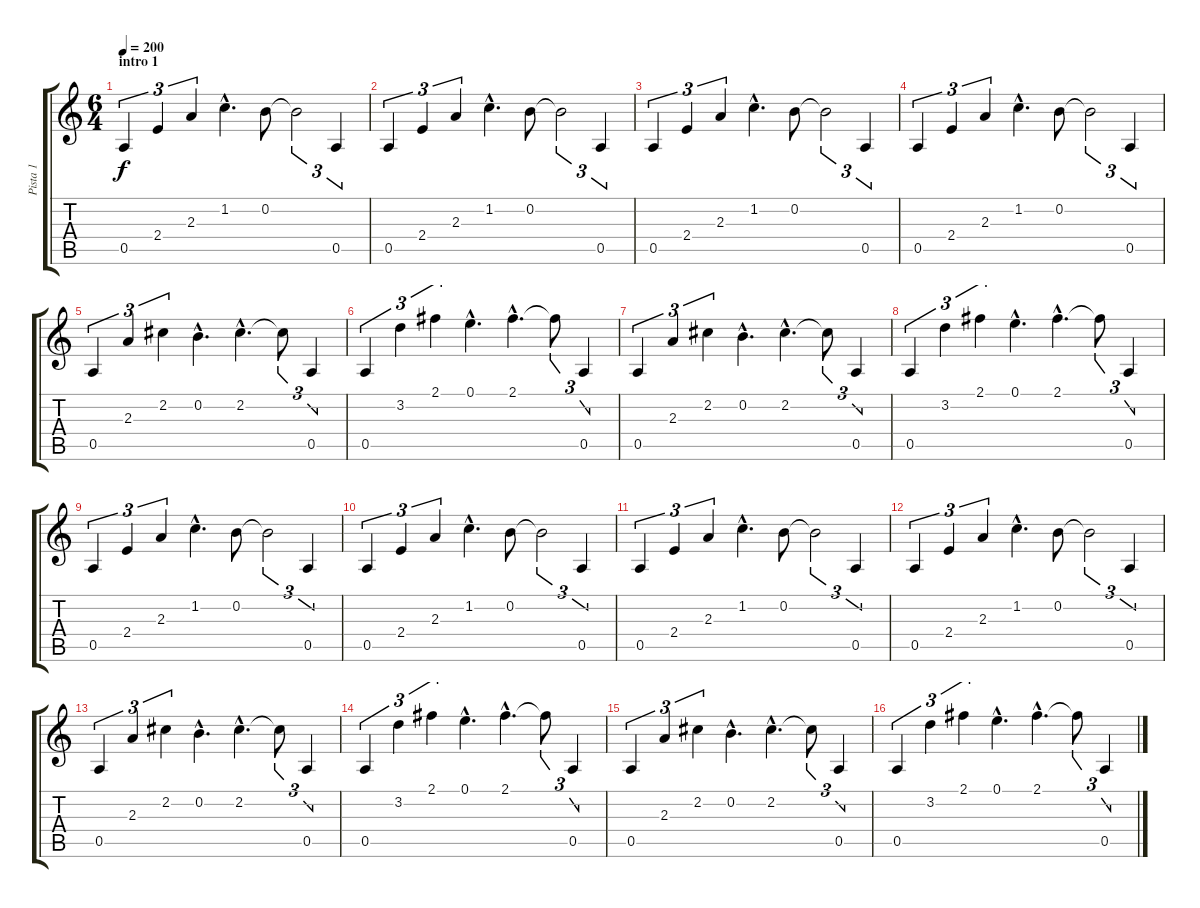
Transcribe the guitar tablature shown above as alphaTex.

\track ("Pista 1" "Pista 1") {instrument acousticguitarsteel}
\staff {score tabs}
\tuning (E4 B3 G3 D3 A2 E2) {hide}
\ts (6 4)
\section ("" "intro 1")
\tempo 200
\clef g2
\ks c
0.5.4{tu (3 2) dy f instrument acousticguitarsteel} 2.4.4{tu (3 2)} 2.3.4{tu (3 2)} 1.2{hac}.4{d} 0.2.8 0.2{t}.2{tu (3 2)} 0.5.4{tu (3 2)} |
0.5.4{tu (3 2)} 2.4.4{tu (3 2)} 2.3.4{tu (3 2)} 1.2{hac}.4{d} 0.2.8 0.2{t}.2{tu (3 2)} 0.5.4{tu (3 2)} |
0.5.4{tu (3 2)} 2.4.4{tu (3 2)} 2.3.4{tu (3 2)} 1.2{hac}.4{d} 0.2.8 0.2{t}.2{tu (3 2)} 0.5.4{tu (3 2)} |
0.5.4{tu (3 2)} 2.4.4{tu (3 2)} 2.3.4{tu (3 2)} 1.2{hac}.4{d} 0.2.8 0.2{t}.2{tu (3 2)} 0.5.4{tu (3 2)} |
0.5.4{tu (3 2)} 2.3.4{tu (3 2)} 2.2.4{tu (3 2)} 0.2{hac}.4{d} 2.2{hac}.4{d} 2.2{t}.8{tu (3 2)} 0.5.4{tu (3 2)} |
0.5.4{tu (3 2)} 3.2.4{tu (3 2)} 2.1.4{tu (3 2)} 0.1{hac}.4{d} 2.1{hac}.4{d} 2.1{t}.8{tu (3 2)} 0.5.4{tu (3 2)} |
0.5.4{tu (3 2)} 2.3.4{tu (3 2)} 2.2.4{tu (3 2)} 0.2{hac}.4{d} 2.2{hac}.4{d} 2.2{t}.8{tu (3 2)} 0.5.4{tu (3 2)} |
0.5.4{tu (3 2)} 3.2.4{tu (3 2)} 2.1.4{tu (3 2)} 0.1{hac}.4{d} 2.1{hac}.4{d} 2.1{t}.8{tu (3 2)} 0.5.4{tu (3 2)} |
0.5.4{tu (3 2)} 2.4.4{tu (3 2)} 2.3.4{tu (3 2)} 1.2{hac}.4{d} 0.2.8 0.2{t}.2{tu (3 2)} 0.5.4{tu (3 2)} |
0.5.4{tu (3 2)} 2.4.4{tu (3 2)} 2.3.4{tu (3 2)} 1.2{hac}.4{d} 0.2.8 0.2{t}.2{tu (3 2)} 0.5.4{tu (3 2)} |
0.5.4{tu (3 2)} 2.4.4{tu (3 2)} 2.3.4{tu (3 2)} 1.2{hac}.4{d} 0.2.8 0.2{t}.2{tu (3 2)} 0.5.4{tu (3 2)} |
0.5.4{tu (3 2)} 2.4.4{tu (3 2)} 2.3.4{tu (3 2)} 1.2{hac}.4{d} 0.2.8 0.2{t}.2{tu (3 2)} 0.5.4{tu (3 2)} |
0.5.4{tu (3 2)} 2.3.4{tu (3 2)} 2.2.4{tu (3 2)} 0.2{hac}.4{d} 2.2{hac}.4{d} 2.2{t}.8{tu (3 2)} 0.5.4{tu (3 2)} |
0.5.4{tu (3 2)} 3.2.4{tu (3 2)} 2.1.4{tu (3 2)} 0.1{hac}.4{d} 2.1{hac}.4{d} 2.1{t}.8{tu (3 2)} 0.5.4{tu (3 2)} |
0.5.4{tu (3 2)} 2.3.4{tu (3 2)} 2.2.4{tu (3 2)} 0.2{hac}.4{d} 2.2{hac}.4{d} 2.2{t}.8{tu (3 2)} 0.5.4{tu (3 2)} |
0.5.4{tu (3 2)} 3.2.4{tu (3 2)} 2.1.4{tu (3 2)} 0.1{hac}.4{d} 2.1{hac}.4{d} 2.1{t}.8{tu (3 2)} 0.5.4{tu (3 2)}
